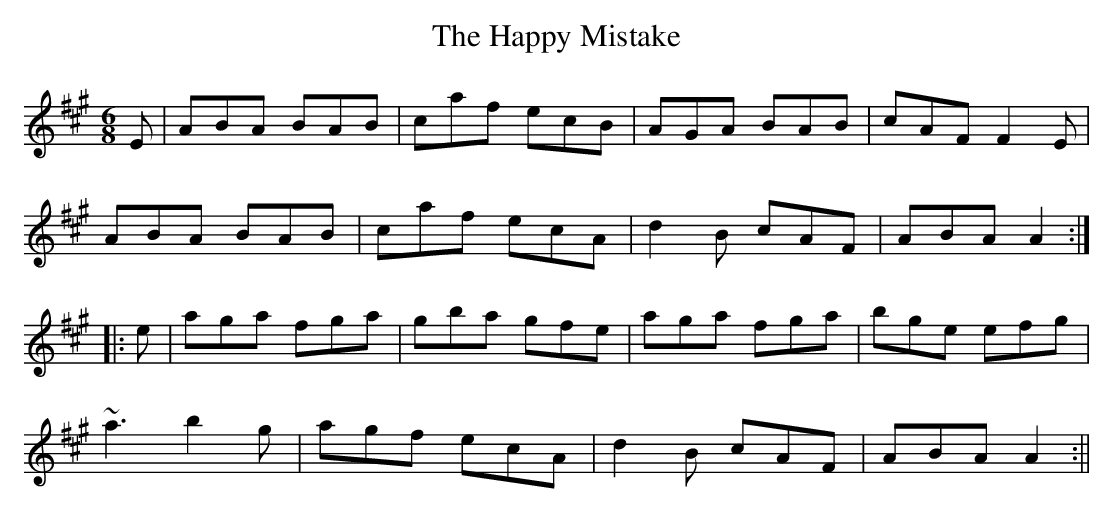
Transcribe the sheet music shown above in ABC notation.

X:1
T:Happy Mistake, The
M:6/8
L:1/8
K:A
E | ABA BAB | caf ecB |AGA BAB|cAF F2 E|
ABA BAB | caf ecA |d2 B cAF | ABA A2 :|
|: e | aga fga|gba gfe|aga fga |bge efg |
~a3 b2 g | agf ecA | d2 B cAF | ABA A2 :||
